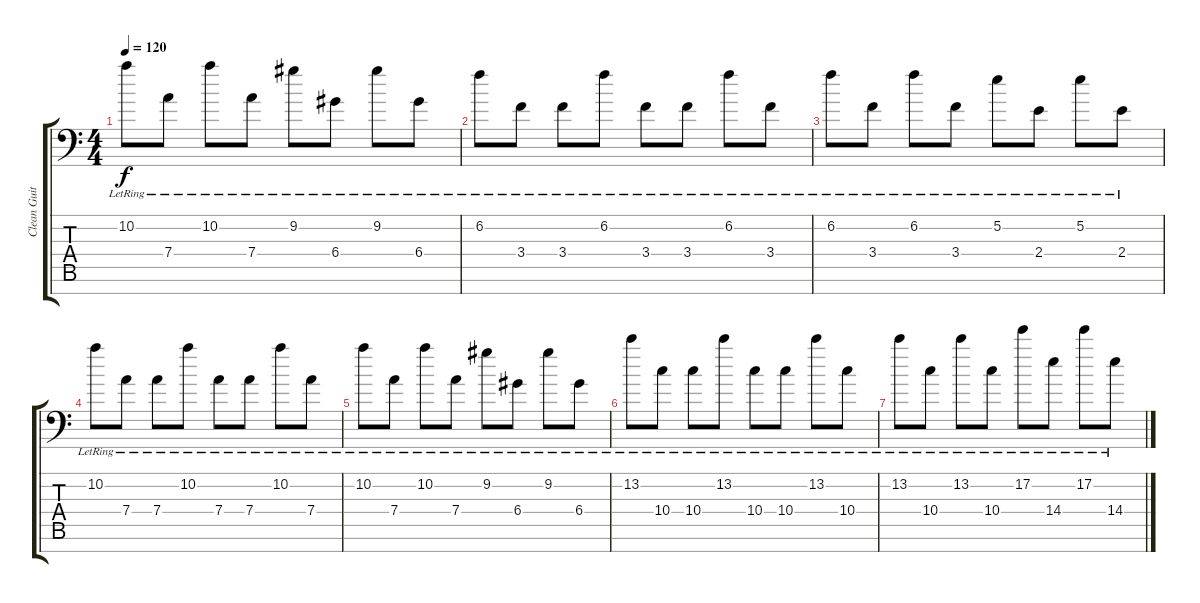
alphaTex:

\track ("Clean Guitar L + R" "Clean Guit") {instrument electricguitarclean}
\staff {score tabs}
\tuning (E4 B3 G3 D3 A2 E2 A1) {hide}
\ts (4 4)
\tempo 120
\clef f4
\ks c
10.2{lr}.8{dy f} 7.4{lr}.8 10.2{lr}.8 7.4{lr}.8 9.2{lr}.8 6.4{lr}.8 9.2{lr}.8 6.4{lr}.8 |
6.2{lr}.8 3.4{lr}.8 3.4{lr}.8 6.2{lr}.8 3.4{lr}.8 3.4{lr}.8 6.2{lr}.8 3.4{lr}.8 |
6.2{lr}.8 3.4{lr}.8 6.2{lr}.8 3.4{lr}.8 5.2{lr}.8 2.4{lr}.8 5.2{lr}.8 2.4{lr}.8 |
10.2{lr}.8 7.4{lr}.8 7.4{lr}.8 10.2{lr}.8 7.4{lr}.8 7.4{lr}.8 10.2{lr}.8 7.4{lr}.8 |
10.2{lr}.8 7.4{lr}.8 10.2{lr}.8 7.4{lr}.8 9.2{lr}.8 6.4{lr}.8 9.2{lr}.8 6.4{lr}.8 |
13.2{lr}.8 10.4{lr}.8 10.4{lr}.8 13.2{lr}.8 10.4{lr}.8 10.4{lr}.8 13.2{lr}.8 10.4{lr}.8 |
13.2{lr}.8 10.4{lr}.8 13.2{lr}.8 10.4{lr}.8 17.2{lr}.8 14.4{lr}.8 17.2{lr}.8 14.4{lr}.8
